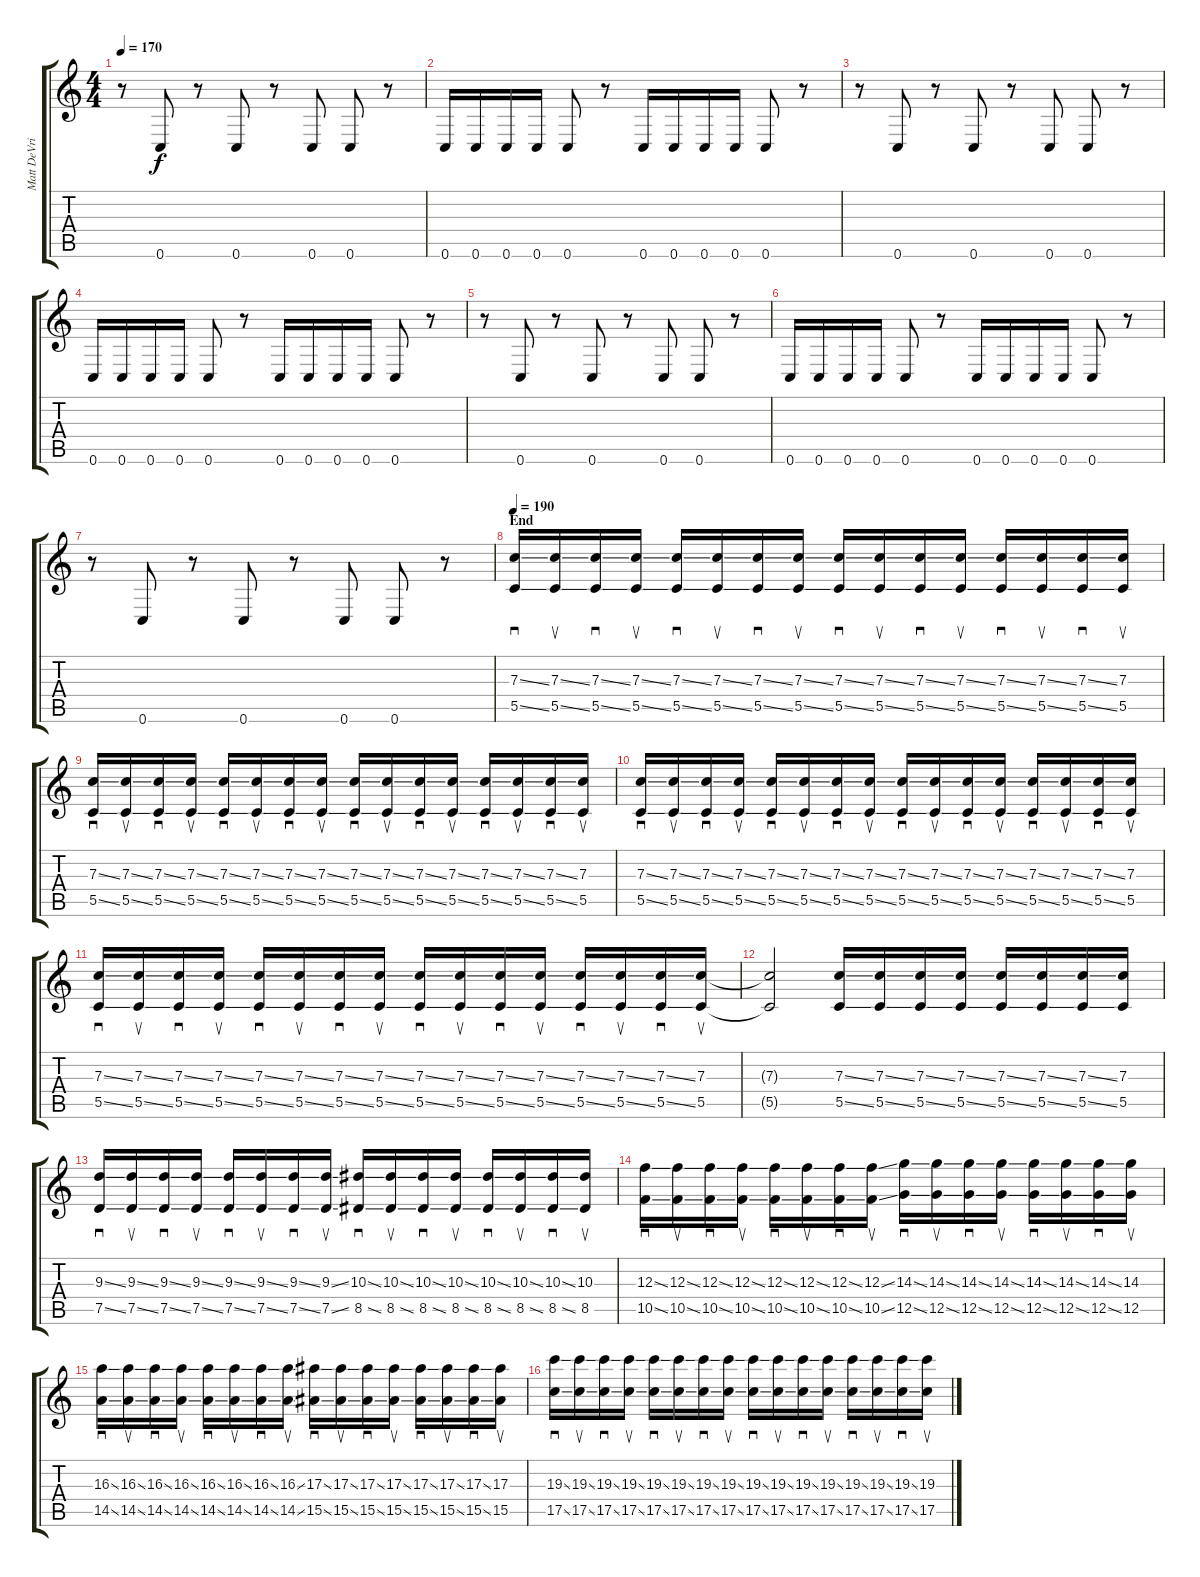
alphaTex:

\track ("Matt DeVries" "Matt DeVri") {instrument distortionguitar}
\staff {score tabs}
\tuning (D4 A3 F3 C3 G2 C2) {hide}
\ts (4 4)
\tempo 170
\clef g2
\ks c
r.8{dy f} 0.6.8 r.8 0.6.8 r.8 0.6.8 0.6.8 r.8 |
0.6.16 0.6.16 0.6.16 0.6.16 0.6.8 r.8 0.6.16 0.6.16 0.6.16 0.6.16 0.6.8 r.8 |
r.8 0.6.8 r.8 0.6.8 r.8 0.6.8 0.6.8 r.8 |
0.6.16 0.6.16 0.6.16 0.6.16 0.6.8 r.8 0.6.16 0.6.16 0.6.16 0.6.16 0.6.8 r.8 |
r.8 0.6.8 r.8 0.6.8 r.8 0.6.8 0.6.8 r.8 |
0.6.16 0.6.16 0.6.16 0.6.16 0.6.8 r.8 0.6.16 0.6.16 0.6.16 0.6.16 0.6.8 r.8 |
r.8 0.6.8 r.8 0.6.8 r.8 0.6.8 0.6.8 r.8 |
\section ("" "End")
\tempo 190
(7.3{ss} 5.5{ss}).16{sd} (7.3{ss} 5.5{ss}).16{su} (7.3{ss} 5.5{ss}).16{sd} (7.3{ss} 5.5{ss}).16{su} (7.3{ss} 5.5{ss}).16{sd} (7.3{ss} 5.5{ss}).16{su} (7.3{ss} 5.5{ss}).16{sd} (7.3{ss} 5.5{ss}).16{su} (7.3{ss} 5.5{ss}).16{sd} (7.3{ss} 5.5{ss}).16{su} (7.3{ss} 5.5{ss}).16{sd} (7.3{ss} 5.5{ss}).16{su} (7.3{ss} 5.5{ss}).16{sd} (7.3{ss} 5.5{ss}).16{su} (7.3{ss} 5.5{ss}).16{sd} (7.3 5.5).16{su} |
(7.3{ss} 5.5{ss}).16{sd} (7.3{ss} 5.5{ss}).16{su} (7.3{ss} 5.5{ss}).16{sd} (7.3{ss} 5.5{ss}).16{su} (7.3{ss} 5.5{ss}).16{sd} (7.3{ss} 5.5{ss}).16{su} (7.3{ss} 5.5{ss}).16{sd} (7.3{ss} 5.5{ss}).16{su} (7.3{ss} 5.5{ss}).16{sd} (7.3{ss} 5.5{ss}).16{su} (7.3{ss} 5.5{ss}).16{sd} (7.3{ss} 5.5{ss}).16{su} (7.3{ss} 5.5{ss}).16{sd} (7.3{ss} 5.5{ss}).16{su} (7.3{ss} 5.5{ss}).16{sd} (7.3 5.5).16{su} |
(7.3{ss} 5.5{ss}).16{sd} (7.3{ss} 5.5{ss}).16{su} (7.3{ss} 5.5{ss}).16{sd} (7.3{ss} 5.5{ss}).16{su} (7.3{ss} 5.5{ss}).16{sd} (7.3{ss} 5.5{ss}).16{su} (7.3{ss} 5.5{ss}).16{sd} (7.3{ss} 5.5{ss}).16{su} (7.3{ss} 5.5{ss}).16{sd} (7.3{ss} 5.5{ss}).16{su} (7.3{ss} 5.5{ss}).16{sd} (7.3{ss} 5.5{ss}).16{su} (7.3{ss} 5.5{ss}).16{sd} (7.3{ss} 5.5{ss}).16{su} (7.3{ss} 5.5{ss}).16{sd} (7.3 5.5).16{su} |
(7.3{ss} 5.5{ss}).16{sd} (7.3{ss} 5.5{ss}).16{su} (7.3{ss} 5.5{ss}).16{sd} (7.3{ss} 5.5{ss}).16{su} (7.3{ss} 5.5{ss}).16{sd} (7.3{ss} 5.5{ss}).16{su} (7.3{ss} 5.5{ss}).16{sd} (7.3{ss} 5.5{ss}).16{su} (7.3{ss} 5.5{ss}).16{sd} (7.3{ss} 5.5{ss}).16{su} (7.3{ss} 5.5{ss}).16{sd} (7.3{ss} 5.5{ss}).16{su} (7.3{ss} 5.5{ss}).16{sd} (7.3{ss} 5.5{ss}).16{su} (7.3{ss} 5.5{ss}).16{sd} (7.3 5.5).16{su} |
(7.3{t} 5.5{t}).2 (7.3{ss} 5.5{ss}).16 (7.3{ss} 5.5{ss}).16 (7.3{ss} 5.5{ss}).16 (7.3{ss} 5.5{ss}).16 (7.3{ss} 5.5{ss}).16 (7.3{ss} 5.5{ss}).16 (7.3{ss} 5.5{ss}).16 (7.3 5.5).16 |
(9.3{ss} 7.5{ss}).16{sd} (9.3{ss} 7.5{ss}).16{su} (9.3{ss} 7.5{ss}).16{sd} (9.3{ss} 7.5{ss}).16{su} (9.3{ss} 7.5{ss}).16{sd} (9.3{ss} 7.5{ss}).16{su} (9.3{ss} 7.5{ss}).16{sd} (9.3{ss} 7.5{ss}).16{su} (10.3{ss} 8.5{ss}).16{sd} (10.3{ss} 8.5{ss}).16{su} (10.3{ss} 8.5{ss}).16{sd} (10.3{ss} 8.5{ss}).16{su} (10.3{ss} 8.5{ss}).16{sd} (10.3{ss} 8.5{ss}).16{su} (10.3{ss} 8.5{ss}).16{sd} (10.3 8.5).16{su} |
(12.3{ss} 10.5{ss}).16{sd} (12.3{ss} 10.5{ss}).16{su} (12.3{ss} 10.5{ss}).16{sd} (12.3{ss} 10.5{ss}).16{su} (12.3{ss} 10.5{ss}).16{sd} (12.3{ss} 10.5{ss}).16{su} (12.3{ss} 10.5{ss}).16{sd} (12.3{ss} 10.5{ss}).16{su} (14.3{ss} 12.5{ss}).16{sd} (14.3{ss} 12.5{ss}).16{su} (14.3{ss} 12.5{ss}).16{sd} (14.3{ss} 12.5{ss}).16{su} (14.3{ss} 12.5{ss}).16{sd} (14.3{ss} 12.5{ss}).16{su} (14.3{ss} 12.5{ss}).16{sd} (14.3 12.5).16{su} |
(16.3{ss} 14.5{ss}).16{sd} (16.3{ss} 14.5{ss}).16{su} (16.3{ss} 14.5{ss}).16{sd} (16.3{ss} 14.5{ss}).16{su} (16.3{ss} 14.5{ss}).16{sd} (16.3{ss} 14.5{ss}).16{su} (16.3{ss} 14.5{ss}).16{sd} (16.3{ss} 14.5{ss}).16{su} (17.3{ss} 15.5{ss}).16{sd} (17.3{ss} 15.5{ss}).16{su} (17.3{ss} 15.5{ss}).16{sd} (17.3{ss} 15.5{ss}).16{su} (17.3{ss} 15.5{ss}).16{sd} (17.3{ss} 15.5{ss}).16{su} (17.3{ss} 15.5{ss}).16{sd} (17.3 15.5).16{su} |
(19.3{ss} 17.5{ss}).16{sd} (19.3{ss} 17.5{ss}).16{su} (19.3{ss} 17.5{ss}).16{sd} (19.3{ss} 17.5{ss}).16{su} (19.3{ss} 17.5{ss}).16{sd} (19.3{ss} 17.5{ss}).16{su} (19.3{ss} 17.5{ss}).16{sd} (19.3{ss} 17.5{ss}).16{su} (19.3{ss} 17.5{ss}).16{sd} (19.3{ss} 17.5{ss}).16{su} (19.3{ss} 17.5{ss}).16{sd} (19.3{ss} 17.5{ss}).16{su} (19.3{ss} 17.5{ss}).16{sd} (19.3{ss} 17.5{ss}).16{su} (19.3{ss} 17.5{ss}).16{sd} (19.3 17.5).16{su}
